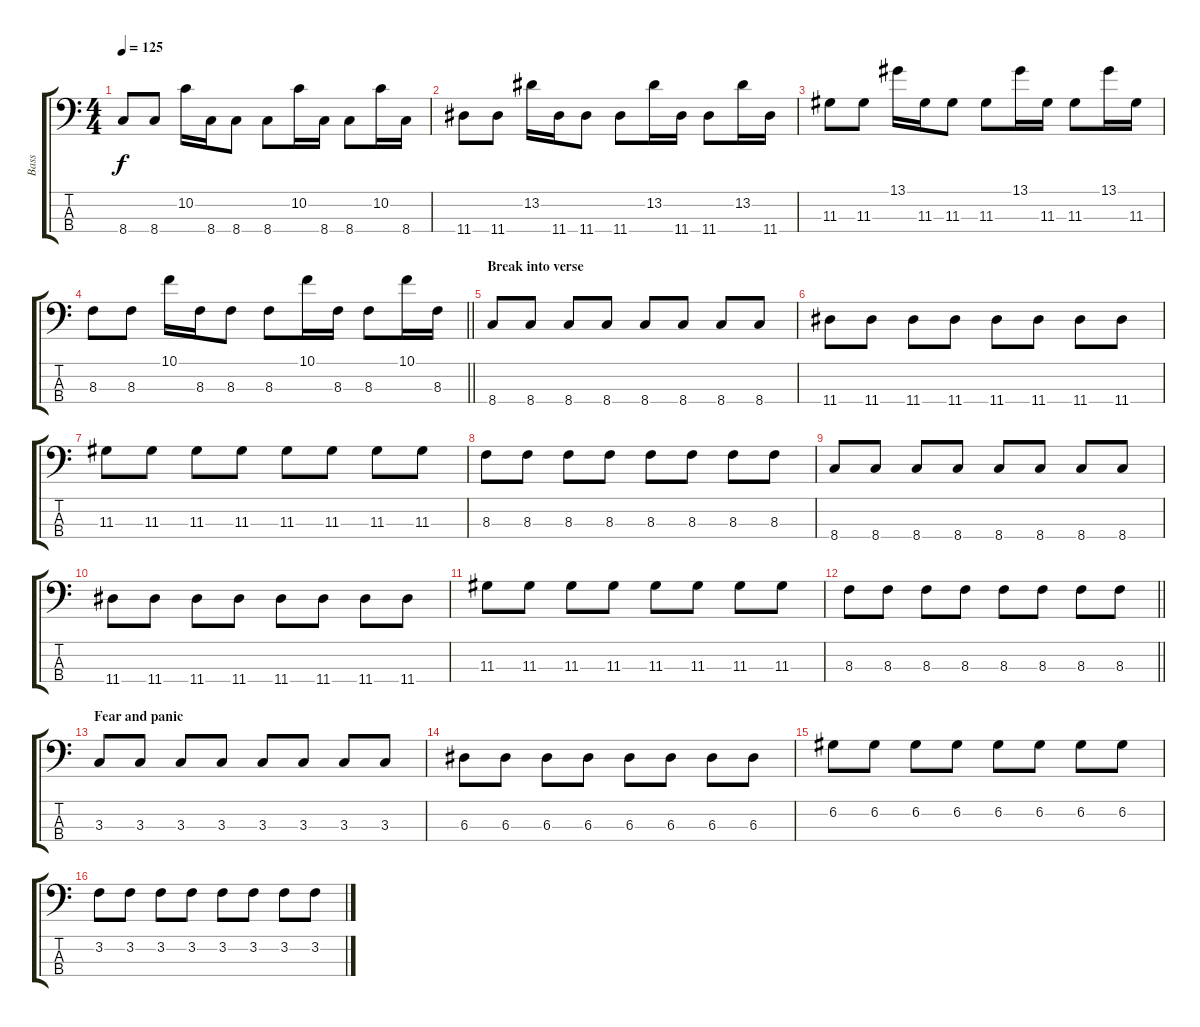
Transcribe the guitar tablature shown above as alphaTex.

\track ("Bass" "Bass") {instrument electricbassfinger}
\staff {score tabs}
\tuning (G2 D2 A1 E1) {hide}
\ts (4 4)
\tempo 125
\clef f4
\ks c
8.4.8{dy f} 8.4.8 10.2.16 8.4.16 8.4.8 8.4.8 10.2.16 8.4.16 8.4.8 10.2.16 8.4.16 |
11.4.8 11.4.8 13.2.16 11.4.16 11.4.8 11.4.8 13.2.16 11.4.16 11.4.8 13.2.16 11.4.16 |
11.3.8 11.3.8 13.1.16 11.3.16 11.3.8 11.3.8 13.1.16 11.3.16 11.3.8 13.1.16 11.3.16 |
\barLineRight lightlight
8.3.8 8.3.8 10.1.16 8.3.16 8.3.8 8.3.8 10.1.16 8.3.16 8.3.8 10.1.16 8.3.16 |
\section ("" "Break into verse")
8.4.8 8.4.8 8.4.8 8.4.8 8.4.8 8.4.8 8.4.8 8.4.8 |
11.4.8 11.4.8 11.4.8 11.4.8 11.4.8 11.4.8 11.4.8 11.4.8 |
11.3.8 11.3.8 11.3.8 11.3.8 11.3.8 11.3.8 11.3.8 11.3.8 |
8.3.8 8.3.8 8.3.8 8.3.8 8.3.8 8.3.8 8.3.8 8.3.8 |
8.4.8 8.4.8 8.4.8 8.4.8 8.4.8 8.4.8 8.4.8 8.4.8 |
11.4.8 11.4.8 11.4.8 11.4.8 11.4.8 11.4.8 11.4.8 11.4.8 |
11.3.8 11.3.8 11.3.8 11.3.8 11.3.8 11.3.8 11.3.8 11.3.8 |
\barLineRight lightlight
8.3.8 8.3.8 8.3.8 8.3.8 8.3.8 8.3.8 8.3.8 8.3.8 |
\section ("" "Fear and panic")
3.3.8 3.3.8 3.3.8 3.3.8 3.3.8 3.3.8 3.3.8 3.3.8 |
6.3.8 6.3.8 6.3.8 6.3.8 6.3.8 6.3.8 6.3.8 6.3.8 |
6.2.8 6.2.8 6.2.8 6.2.8 6.2.8 6.2.8 6.2.8 6.2.8 |
3.2.8 3.2.8 3.2.8 3.2.8 3.2.8 3.2.8 3.2.8 3.2.8
